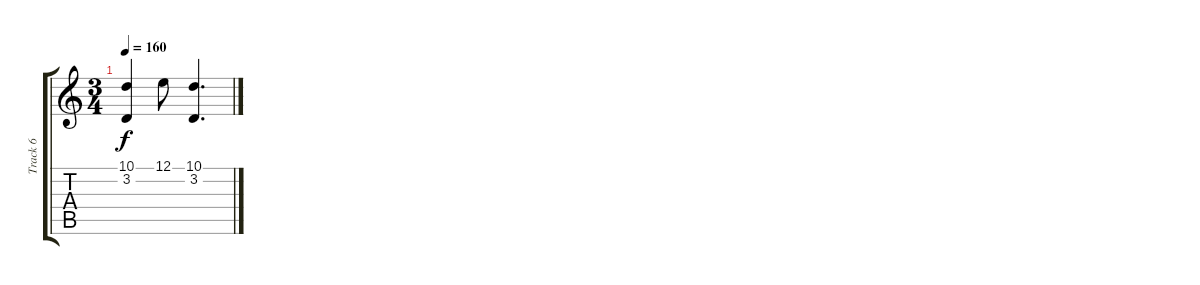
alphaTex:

\track ("Track 6" "Track 6") {instrument viola}
\staff {score tabs}
\tuning (E4 B3 G3 D3 A2 E2) {hide}
\ts (3 4)
\tempo 160
\clef g2
\ks c
(10.1 3.2).4{dy f} 12.1.8 (10.1 3.2).4{d}
